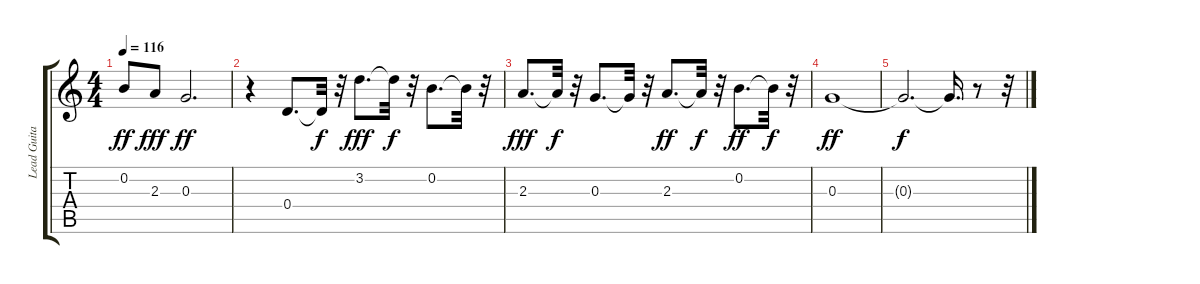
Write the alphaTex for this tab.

\track ("Lead Guitar 2" "Lead Guita") {instrument acousticguitarnylon}
\staff {score tabs}
\tuning (E4 B3 G3 D3 A2 E2) {hide}
\ts (4 4)
\tempo 116
\clef g2
\ks c
0.2.8{dy ff volume 10} 2.3.8{dy fff volume 9} 0.3.2{d dy ff volume 9} |
r.4 0.4.8{d volume 7} 0.4{t}.32{dy f} r.32 3.2.8{d dy fff volume 7} 3.2{t}.32{dy f} r.32 0.2.8{d volume 6} 0.2{t}.32 r.32 |
2.3.8{d dy fff volume 6} 2.3{t}.32{dy f} r.32 0.3.8{d volume 5} 0.3{t}.32 r.32 2.3.8{d dy ff volume 5} 2.3{t}.32{dy f} r.32 0.2.8{d dy ff volume 4} 0.2{t}.32{dy f} r.32 |
0.3.1{dy ff volume 4} |
0.3{t}.2{d dy f} 0.3{t}.16{d} r.8 r.32
